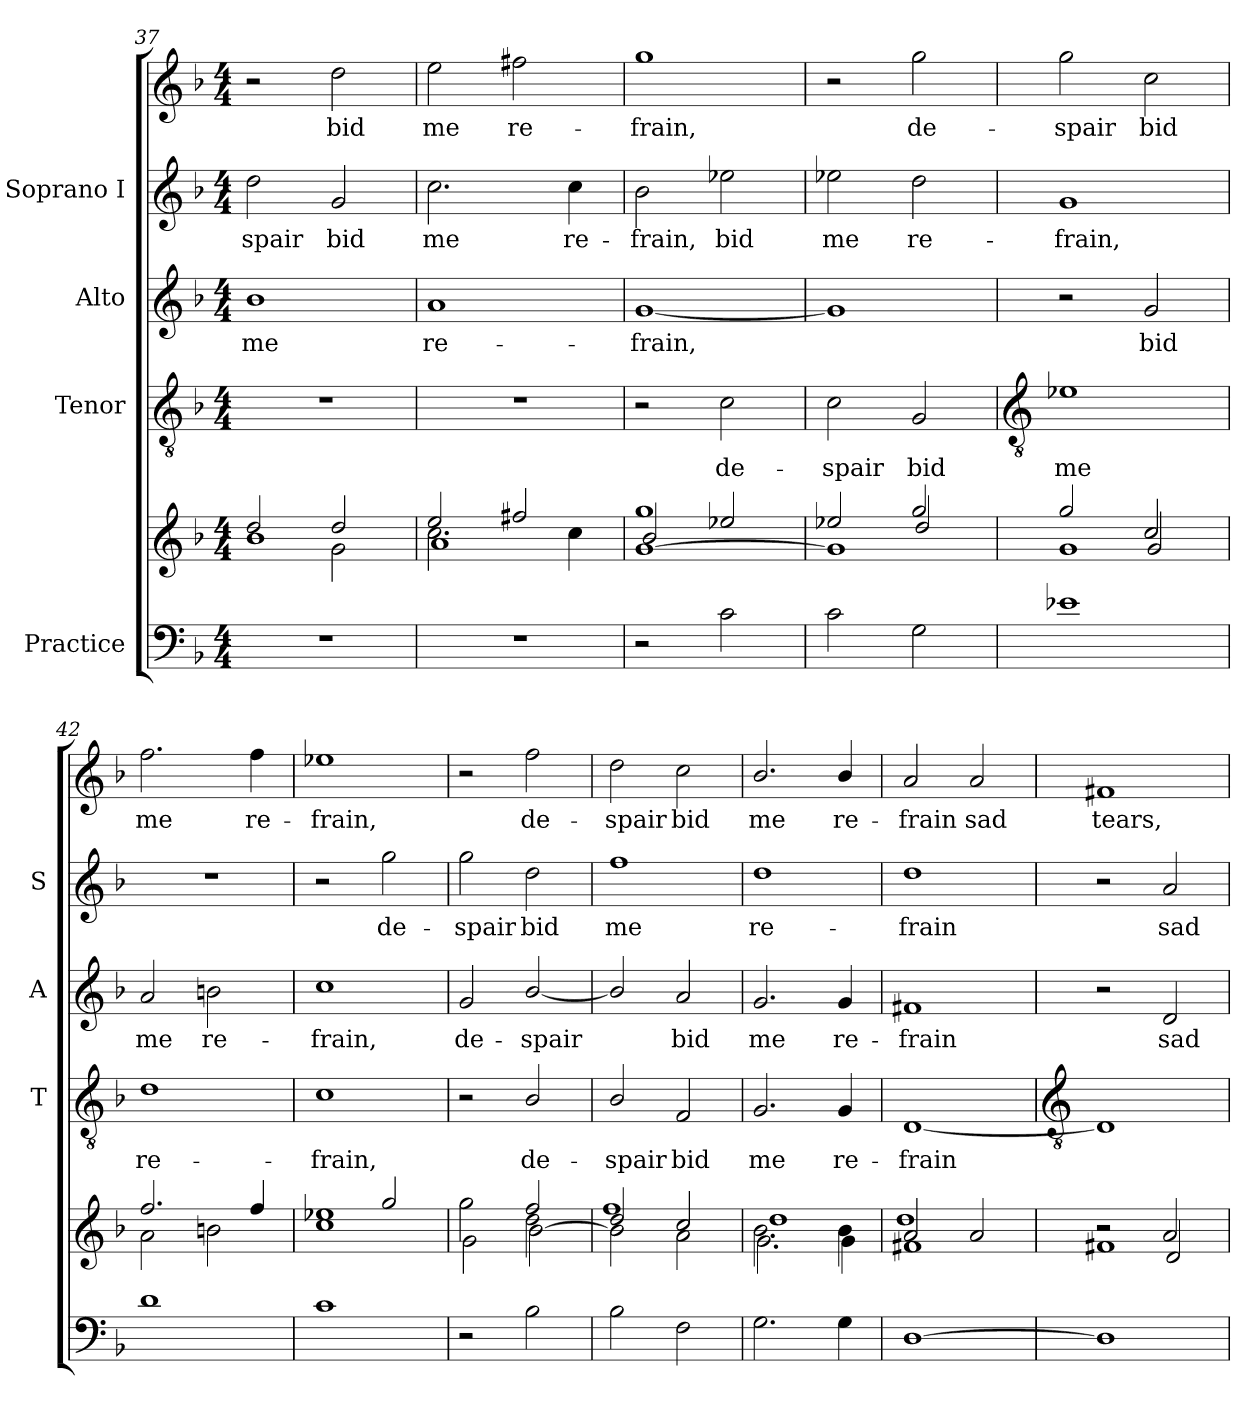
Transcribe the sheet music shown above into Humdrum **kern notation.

**kern	**kern	**kern	**text	**kern	**text	**kern	**text	**kern	**text
*part4	*part4	*part3	*part3	*part2	*part2	*part1	*part1	*part1	*part1
*staff6	*staff5	*staff4	*staff4	*staff3	*staff3	*staff2	*staff2	*staff1	*staff1
*I"Practice	*	*I"Tenor	*	*I"Alto	*	*I"Soprano I	*	*	*
*	*	*I'T	*	*I'A	*	*I'S	*	*	*
*clefF4	*clefG2	*clefGv2	*	*clefG2	*	*clefG2	*	*clefG2	*
*k[b-]	*k[b-]	*k[b-]	*	*k[b-]	*	*k[b-]	*	*k[b-]	*
*F:	*F:	*F:	*	*F:	*	*F:	*	*F:	*
*M4/4	*M4/4	*M4/4	*	*M4/4	*	*M4/4	*	*M4/4	*
=37	=37	=37	=37	=37	=37	=37	=37	=37	=37
*	*^	*	*	*	*	*	*	*	*
*	*	*^	*	*	*	*	*	*	*	*
!	!	!	!	!	!	!	!LO:LY:b	!	!LO:LY:b	!	!
1r	2ryy	2dd/	1b-	1r	.	1b-	me	2dd	spair	2r	.
!	!	!	!	!	!	!	!	!	!LO:LY:b	!	!LO:LY:b
.	2dd/	2g	.	.	.	.	.	2g	bid	2dd	-bid
=38	=38	=38	=38	=38	=38	=38	=38	=38	=38	=38	=38
!	!	!	!	!	!	!	!LO:LY:b	!	!LO:LY:b	!	!LO:LY:b
1r	2ee/	2.cc	1a	1r	.	1a	re-	2.cc	-me	2ee	me
!	!	!	!	!	!	!	!	!	!	!	!LO:LY:b
.	2ff#X/	.	.	.	.	.	.	.	.	2ff#X	re-
!	!	!	!	!	!	!	!	!	!LO:LY:b	!	!
.	.	4cc	.	.	.	.	.	4cc	re-	.	.
=39	=39	=39	=39	=39	=39	=39	=39	=39	=39	=39	=39
!	!	!	!	!	!	!	!LO:LY:b	!	!LO:LY:b	!	!LO:LY:b
2r	1gg	2b-/	[1g	2r	.	[1g	-frain,	2b-	frain,	1gg	-frain,
!	!	!	!	!	!LO:LY:b	!	!	!	!LO:LY:b	!	!
2c	.	2ee-X/	.	2c	de-	.	.	2ee-X	bid	.	.
=40	=40	=40	=40	=40	=40	=40	=40	=40	=40	=40	=40
!	!	!	!	!	!LO:LY:b	!	!	!	!LO:LY:b	!	!
2c	2ryy	2ee-X/	1g]	2c	-spair	1g]	.	2ee-X	-me	2r	.
!	!	!	!	!	!LO:LY:b	!	!	!	!LO:LY:b	!	!LO:LY:b
2G	2gg/	2dd/	.	2G	bid	.	.	2dd	re-	2gg	de-
!!LO:LB:g=z
=41	=41	=41	=41	=41	=41	=41	=41	=41	=41	=41	=41
*	*	*	*	*clefGv2	*	*	*	*	*	*	*
!	!	!	!	!	!LO:LY:b	!	!	!	!LO:LY:b	!	!LO:LY:b
1e-X	2gg/	1g	2ryy	1e-X	me	2r	.	1g	frain,	2gg	-spair
!	!	!	!	!	!	!	!LO:LY:b	!	!	!	!LO:LY:b
.	2cc/	.	2g	.	.	2g	bid	.	.	2cc	bid
=42	=42	=42	=42	=42	=42	=42	=42	=42	=42	=42	=42
!	!	!	!	!	!LO:LY:b	!	!LO:LY:b	!	!	!	!LO:LY:b
1d	2.ff/	1ryy	2a\	1d	re-	2a	me	1r	.	2.ff	me
!	!	!	!	!	!	!	!LO:LY:b	!	!	!	!
.	.	.	2bn\	.	.	2bn	re-	.	.	.	.
!	!	!	!	!	!	!	!	!	!	!	!LO:LY:b
.	4ff/	.	.	.	.	.	.	.	.	4ff	re-
=43	=43	=43	=43	=43	=43	=43	=43	=43	=43	=43	=43
!	!	!	!	!	!LO:LY:b	!	!LO:LY:b	!	!	!	!LO:LY:b
1c	1ee-X	2ryy	1cc	1c	-frain,	1cc	-frain,	2r	.	1ee-X	-frain,
!	!	!	!	!	!	!	!	!	!LO:LY:b	!	!
.	.	2gg/	.	.	.	.	.	2gg	de-	.	.
=44	=44	=44	=44	=44	=44	=44	=44	=44	=44	=44	=44
!	!	!	!	!	!	!	!LO:LY:b	!	!LO:LY:b	!	!
2r	2ryy	2gg\	2g\	2r	.	2g	de-	2gg	-spair	2r	.
!	!	!	!	!	!LO:LY:b	!	!LO:LY:b	!	!LO:LY:b	!	!LO:LY:b
2B-\	2ff	2dd	[2b-\	2B-/	de-	[2b-/	-spair	2dd	bid	2ff	-de-
=45	=45	=45	=45	=45	=45	=45	=45	=45	=45	=45	=45
!	!	!	!	!	!LO:LY:b	!	!	!	!LO:LY:b	!	!LO:LY:b
2B-\	2dd	1ff	2b-\]	2B-/	-spair	2b-/]	.	1ff	me	2dd	spair
!	!	!	!	!	!LO:LY:b	!	!LO:LY:b	!	!	!	!LO:LY:b
2F	2cc	.	2a\	2F	bid	2a	bid	.	.	2cc	bid
=46	=46	=46	=46	=46	=46	=46	=46	=46	=46	=46	=46
!	!	!	!	!	!LO:LY:b	!	!LO:LY:b	!	!LO:LY:b	!	!LO:LY:b
2.G	2.b-\	1dd	2.g\	2.G	me	2.g	me	1dd	-re-	2.b-/	me
!	!	!	!	!	!LO:LY:b	!	!LO:LY:b	!	!	!	!LO:LY:b
4G	4b-\	.	4g\	4G	re-	4g	re-	.	.	4b-/	re-
=47	=47	=47	=47	=47	=47	=47	=47	=47	=47	=47	=47
!	!	!	!	!	!LO:LY:b	!	!LO:LY:b	!	!LO:LY:b	!	!LO:LY:b
[1D	2a	1dd	1f#X	[1D	-frain	1f#X	-frain	1dd	frain	2a	-frain
!	!	!	!	!	!	!	!	!	!	!	!LO:LY:b
.	2a	.	.	.	.	.	.	.	.	2a	sad
!!LO:LB:g=z
=48	=48	=48	=48	=48	=48	=48	=48	=48	=48	=48	=48
*	*	*	*	*clefGv2	*	*	*	*	*	*	*
!	!	!	!	!	!	!	!	!	!	!	!LO:LY:b
1D]	1f#X	2r	2r	1D]	.	2r	.	2r	.	1f#X	tears,
!	!	!	!	!	!	!	!LO:LY:b	!	!LO:LY:b	!	!
.	.	2a/	2d	.	.	2d	sad	2a	sad	.	.
*	*v	*v	*v	*	*	*	*	*	*	*	*
=	=	=	=	=	=	=	=	=	=
*-	*-	*-	*-	*-	*-	*-	*-	*-	*-
